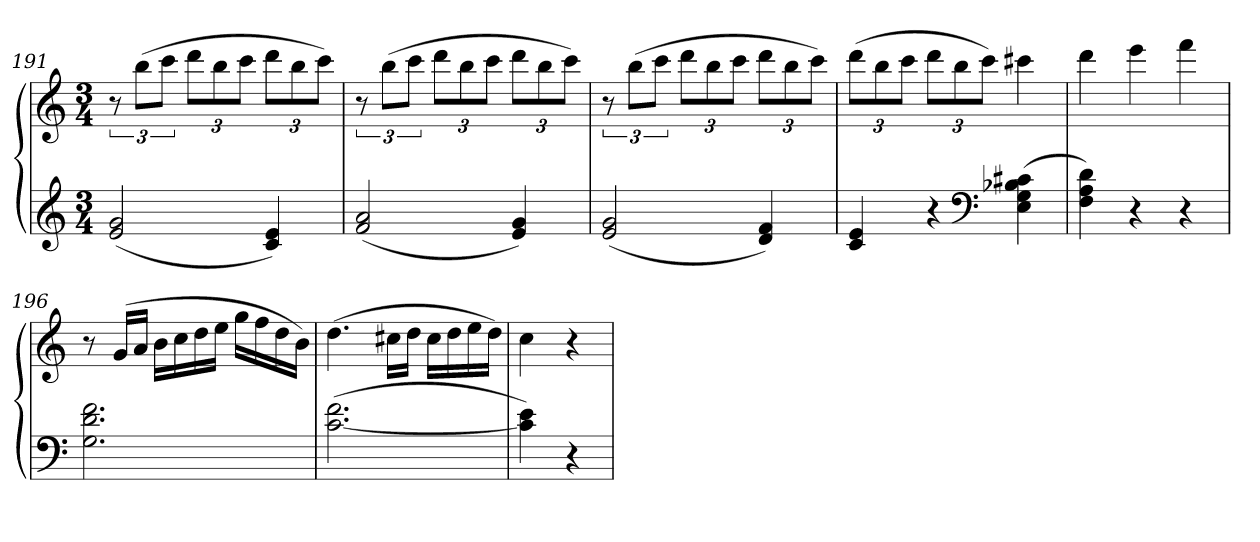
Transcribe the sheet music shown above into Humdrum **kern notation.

**kern	**kern
*part1	*part1
*staff2	*staff1
*clefG2	*clefG2
*k[]	*k[]
*C:	*C:
*M3/4	*M3/4
=191	=191
(2e 2g	12r
.	(12bbL
.	12cccJ
.	12dddL
.	12bb
.	12cccJ
4c 4e)	12dddL
.	12bb
.	12cccJ)
=192	=192
(2f 2a	12r
.	(12bbL
.	12cccJ
.	12dddL
.	12bb
.	12cccJ
4e 4g)	12dddL
.	12bb
.	12cccJ)
=193	=193
(2e 2g	12r
.	(12bbL
.	12cccJ
.	12dddL
.	12bb
.	12cccJ
4d 4f)	12dddL
.	12bb
.	12cccJ)
=194	=194
4c 4e	(12dddL
.	12bb
.	12cccJ
4r	12dddL
.	12bb
.	12cccJ)
*clefF4	*
(4E 4G 4B-X 4c#X	4ccc#X
=195	=195
4F 4A 4d)	4ddd
4r	4eee
4r	4fff
=196	=196
2.G 2.d 2.f	8r
.	(16gLL
.	16aJJ
.	16bLL
.	16cc
.	16dd
.	16eeJJ
.	16ggLL
.	16ff
.	16dd
.	16bJJ)
=197	=197
([2.c 2.f	(4.dd
.	16cc#XLL
.	16ddJJ
.	16cc#LL
.	16dd
.	16ee
.	16ddJJ)
=198	=198
4c] 4e)	4cc
4r	4r
=	=
*-	*-
